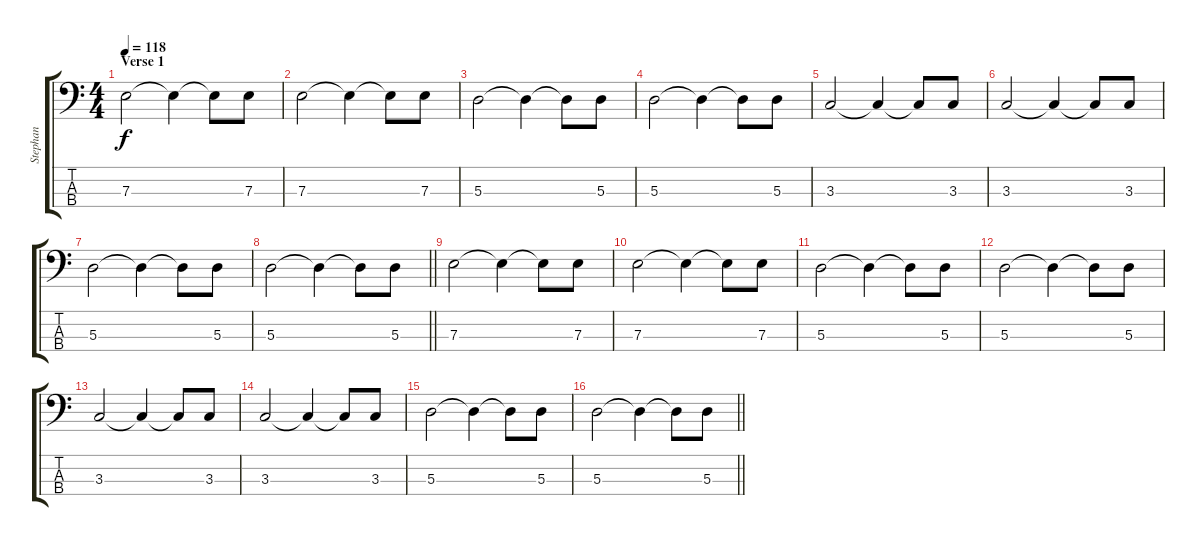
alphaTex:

\track ("Stephan" "Stephan") {instrument electricbasspick}
\staff {score tabs}
\tuning (G2 D2 A1 E1) {hide}
\ts (4 4)
\section ("" "Verse 1")
\tempo 118
\clef f4
\ks c
7.3.2{dy f} 7.3{t}.4 7.3{t}.8 7.3.8 |
7.3.2 7.3{t}.4 7.3{t}.8 7.3.8 |
5.3.2 5.3{t}.4 5.3{t}.8 5.3.8 |
5.3.2 5.3{t}.4 5.3{t}.8 5.3.8 |
3.3.2 3.3{t}.4 3.3{t}.8 3.3.8 |
3.3.2 3.3{t}.4 3.3{t}.8 3.3.8 |
5.3.2 5.3{t}.4 5.3{t}.8 5.3.8 |
\barLineRight lightlight
5.3.2 5.3{t}.4 5.3{t}.8 5.3.8 |
7.3.2 7.3{t}.4 7.3{t}.8 7.3.8 |
7.3.2 7.3{t}.4 7.3{t}.8 7.3.8 |
5.3.2 5.3{t}.4 5.3{t}.8 5.3.8 |
5.3.2 5.3{t}.4 5.3{t}.8 5.3.8 |
3.3.2 3.3{t}.4 3.3{t}.8 3.3.8 |
3.3.2 3.3{t}.4 3.3{t}.8 3.3.8 |
5.3.2 5.3{t}.4 5.3{t}.8 5.3.8 |
\barLineRight lightlight
5.3.2 5.3{t}.4 5.3{t}.8 5.3.8
